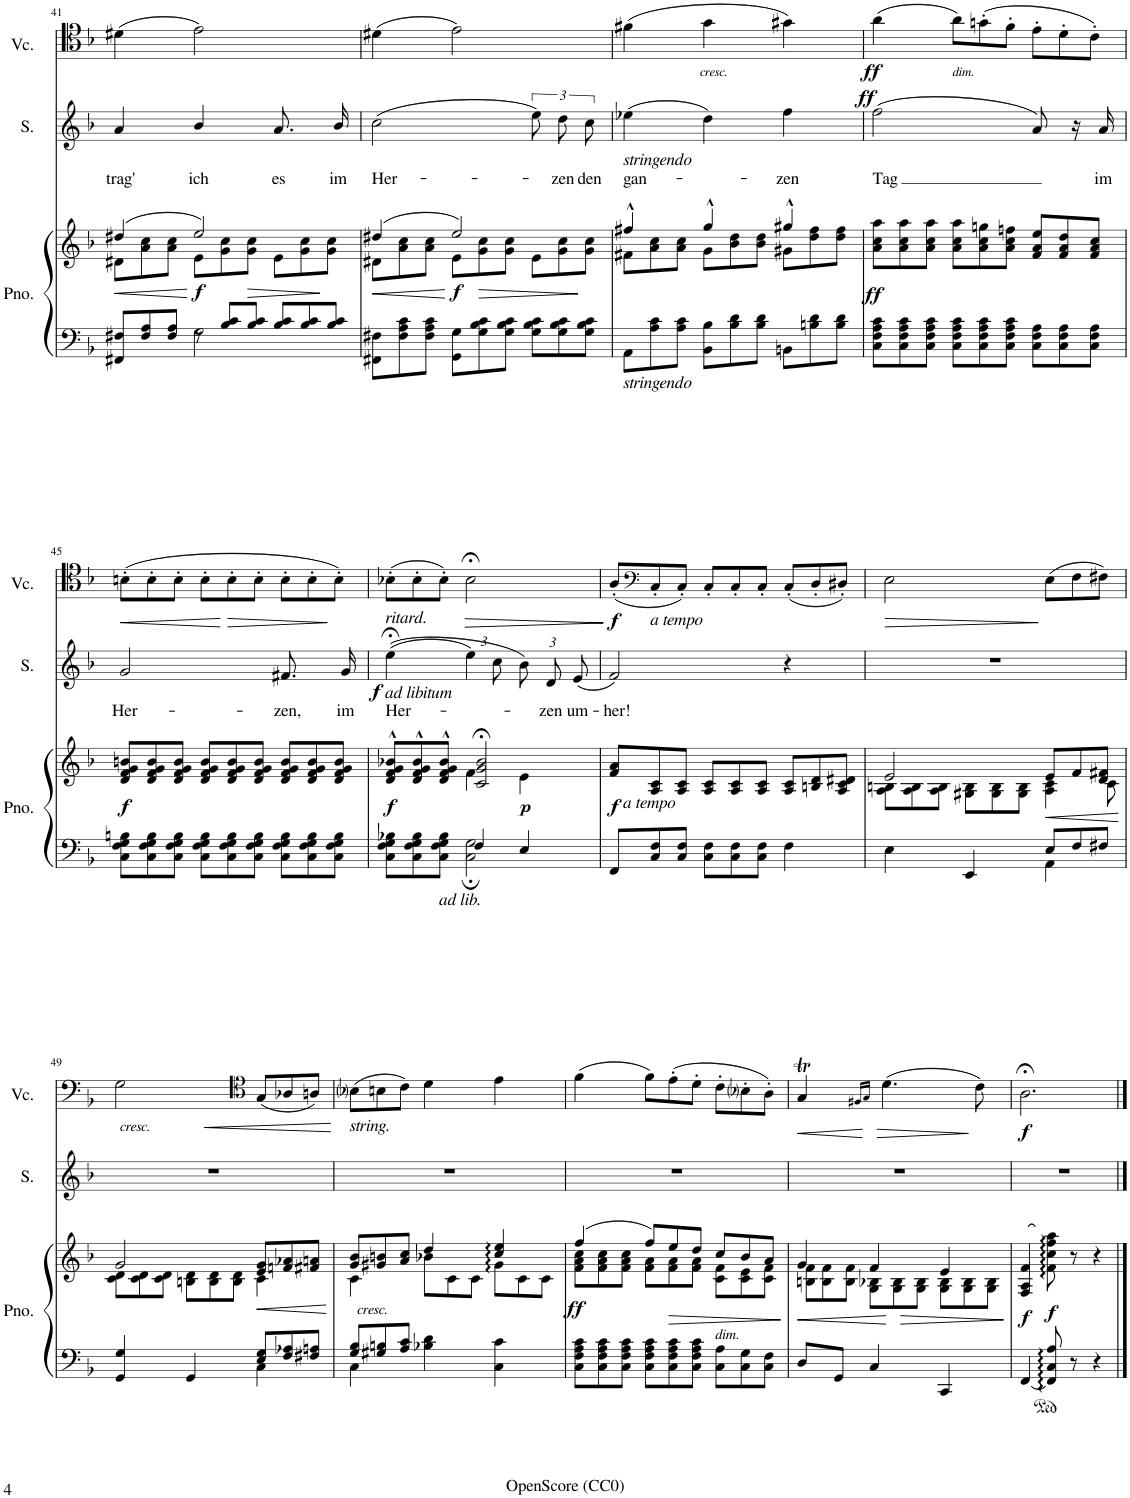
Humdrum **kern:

**kern	**kern	**dynam	**kern	**text	**dynam	**kern	**dynam
*part3	*part3	*part3	*part2	*part2	*part2	*part1	*part1
*staff4	*staff3	*staff3/4	*staff2	*staff2	*staff2	*staff1	*staff1
*I"Pianoforte	*	*	*I"Singstimme Voice	*	*	*I"Violoncello	*
*I'Pno.	*	*	*I'S.	*	*	*I'Vc.	*
!!LO:PB:g=z
*clefF4	*clefG2	*	*clefG2	*	*	*clefC4	*
*k[b-]	*k[b-]	*	*k[b-]	*	*	*k[b-]	*
*M3/4	*M3/4	*	*M3/4	*	*	*M3/4	*
*Xbrackettup	*	*	*	*	*	*	*
=41	=41	=41	=41	=41	=41	=41	=41
*^	*	*	*	*	*	*	*
!	!	!	!LO:HP:b	!	!	!	!	!
*	*	*^	*	*	*	*	*	*
*	*	*	*Xbrackettup	*	*	*	*	*	*
!	!	!	!	!	!	!LO:LY:b	!	!	!
12FF#X/ 12F#X/L	4ryy	(4dd#X/	12d#X\L	<	4a/	trag'	.	(4d#X\	.
12F#/ 12A/	.	.	12a\ 12cc\	.	.	.	.	.	.
12F#/ 12A/J	.	.	12a\ 12cc\J	.	.	.	.	.	.
*brackettup	*	*	*	*	*	*	*	*	*
!	!	!	!	!LO:DY:b	!	!LO:LY:b	!	!	!
12r	2G\	2ee/)	12e\L	f	4b-/	ich	.	2e\)	.
12B-/ 12c/L	.	.	12g\ 12cc\	.	.	.	.	.	.
!	!	!	!	!LO:HP:b	!	!	!	!	!
12B-/ 12c/J	.	.	12g\ 12cc\J	>	.	.	.	.	.
*Xbrackettup	*	*	*	*	*	*	*	*	*
!	!	!	!	!	!	!LO:LY:b	!	!	!
12B-/ 12c/L	.	.	12e\L	.	8.a/L	es	.	.	.
12B-/ 12c/	.	.	12g\ 12cc\	.	.	.	.	.	.
12B-/ 12c/J	.	.	12g\ 12cc\J	[	.	.	.	.	.
!	!	!	!	!	!	!LO:LY:b	!	!	!
.	.	.	.	.	16b-/Jk	im	.	.	.
*v	*v	*	*	*	*	*	*	*	*
=42	=42	=42	=42	=42	=42	=42	=42	=42
!	!	!	!LO:HP:b	!	!LO:LY:b	!	!	!
12FF#X\ 12F#X\L	(4dd#X/	12d#X\L	<	(2cc\	Her-	.	(4d#X\	.
12F#\ 12A\ 12c\	.	12a\ 12cc\	.	.	.	.	.	.
12F#\ 12A\ 12c\J	.	12a\ 12cc\J	.	.	.	.	.	.
!	!	!	!LO:DY:n=1:b	!	!	!	!	!
12GG\ 12G\L	2ee/)	12e\L	] f	.	.	.	2e\)	.
!	!	!	!LO:HP:b	!	!	!	!	!
12G\ 12B-\ 12c\	.	12g\ 12cc\	>	.	.	.	.	.
12G\ 12B-\ 12c\J	.	12g\ 12cc\J	.	.	.	.	.	.
12G\ 12B-\ 12c\L	.	12e\L	.	12ee\L)	.	.	.	.
!	!	!	!	!	!LO:LY:b	!	!	!
12G\ 12B-\ 12c\	.	12g\ 12cc\	.	12dd\	-zen	.	.	.
!	!	!	!	!	!LO:LY:b	!	!	!
12G\ 12B-\ 12c\J	.	12g\ 12cc\J	[	12cc\J	den	.	.	.
=43	=43	=43	=43	=43	=43	=43	=43	=43
!	!	!	!	!LO:TX:b:i:t=stringendo	!	!	!	!
!LO:TX:b:i:t=stringendo	!	!	!	!	!	!	!	!
!	!	!	!	!	!LO:LY:b	!	!	!
12AA\L	4ff#X^^/	12f#X\L	.	(4ee-X\	gan-	.	(4f#X\	.
12A\ 12c\	.	12a\ 12cc\	.	.	.	.	.	.
12A\ 12c\J	.	12a\ 12cc\J	.	.	.	.	.	.
!	!	!	!	!	!	!	!LO:TX:b:i:t=cresc.	!
12BB-\ 12B-\L	4gg^^/	12g\L	.	4dd\)	.	.	4g\	.
12B-\ 12d\	.	12b-\ 12dd\	.	.	.	.	.	.
12B-\ 12d\J	.	12b-\ 12dd\J	.	.	.	.	.	.
!	!	!	!	!	!LO:LY:b	!	!	!
12BBn\L	4gg#X^^/	12g#X\L	.	4ff\	-zen	.	4g#X\)	.
12Bn\ 12d\	.	12dd\ 12ff#\	.	.	.	.	.	.
12B\ 12d\J	.	12dd\ 12ff#\J	.	.	.	.	.	.
=44	=44	=44	=44	=44	=44	=44	=44	=44
!	!	!	!LO:DY:b	!	!LO:LY:b	!LO:DY:a	!	!LO:DY:b
*	*v	*v	*	*	*	*	*	*
12C\ 12F\ 12A\ 12c\L	12a\ 12cc\ 12aa\L	ff	(2ff\	Tag	ff	(4a\	ff
12C\ 12F\ 12A\ 12c\	12a\ 12cc\ 12aa\	.	.	.	.	.	.
12C\ 12F\ 12A\ 12c\J	12a\ 12cc\ 12aa\J	.	.	.	.	.	.
*	*	*	*	*	*	*Xbrackettup	*
!	!	!	!	!	!	!LO:TX:b:i:t=dim.	!
12C\ 12F\ 12A\ 12c\L	12a\ 12cc\ 12aa\L	.	.	.	.	12a\L)	.
12C\ 12F\ 12A\ 12c\	12a\ 12cc\ 12ggn\	.	.	.	.	(12gn'\	.
12C\ 12F\ 12A\ 12c\J	12a\ 12cc\ 12ffn\J	.	.	.	.	12f'\J	.
12C\ 12F\ 12A\L	12f/ 12a/ 12ee/L	.	8a/)	.	.	12e'\L	.
12C\ 12F\ 12A\	12f/ 12a/ 12dd/	.	.	.	.	12d'\	.
.	.	.	16r	.	.	.	.
12C\ 12F\ 12A\J	12f/ 12a/ 12cc/J	.	.	.	.	12c'\J)	.
!	!	!	!	!LO:LY:b	!	!	!
.	.	.	16a/	im	.	.	.
!!LO:LB:g=z
=45	=45	=45	=45	=45	=45	=45	=45
!	!	!LO:DY:b	!	!LO:LY:b	!	!	!LO:HP:b
12C\ 12F\ 12G\ 12Bn\L	12d/ 12f/ 12g/ 12bn/L	f	2g/	Her-	.	(12Bn'\L	<
12C\ 12F\ 12G\ 12B\	12d/ 12f/ 12g/ 12b/	.	.	.	.	12B'\	.
12C\ 12F\ 12G\ 12B\J	12d/ 12f/ 12g/ 12b/J	.	.	.	.	12B'\J	.
12C\ 12F\ 12G\ 12B\L	12d/ 12f/ 12g/ 12b/L	.	.	.	.	12B'\L	.
!	!	!	!	!	!	!	!LO:HP:n=1:b
12C\ 12F\ 12G\ 12B\	12d/ 12f/ 12g/ 12b/	.	.	.	.	12B'\	[ >
12C\ 12F\ 12G\ 12B\J	12d/ 12f/ 12g/ 12b/J	.	.	.	.	12B'\J	.
!	!	!	!	!LO:LY:b	!	!	!
12C\ 12F\ 12G\ 12B\L	12d/ 12f/ 12g/ 12b/L	.	8.f#X/L	-zen,	.	12B'\L	.
12C\ 12F\ 12G\ 12B\	12d/ 12f/ 12g/ 12b/	.	.	.	.	12B'\	.
12C\ 12F\ 12G\ 12B\J	12d/ 12f/ 12g/ 12b/J	.	.	.	.	12B'\J)	]
!	!	!	!	!LO:LY:b	!	!	!
.	.	.	16g/Jk	im	.	.	.
=46	=46	=46	=46	=46	=46	=46	=46
*^	*^	*	*	*	*	*	*
!	!	!	!	!	!	!	!	!LO:TX:b:i:t=ritard.	!
!	!	!	!	!	!LO:TX:b:i:t=ad libitum	!	!	!	!
!	!	!	!	!LO:DY:b	!	!LO:LY:b	!LO:DY:b	!	!
12C\ 12F\ 12G\ 12B-X\L	4ryy	12d/^^ 12f/^^ 12g/^^ 12b-X/^^L	4ryy	f	((4ee;<\	Her-	f	(12B-X'\L	.
12C\ 12F\ 12G\ 12B-\	.	12d/^^ 12f/^^ 12g/^^ 12b-/^^	.	.	.	.	.	12B-'\	.
!LO:TX:b:i:t=ad lib.	!	!	!	!	!	!	!	!	!
12C\ 12F\ 12G\ 12B-\J	.	12d/^^ 12f/^^ 12g/^^ 12b-/^^J	.	.	.	.	.	12B-'\J)	.
*	*	*	*	*	*Xbrackettup	*	*	*	*
!	!	!	!	!	!	!	!	!	!LO:HP:b
4F/	2C\; 2G\;	2c/;< 2g/;< 2b-/;<	4f\	.	6ee\)	.	.	2B-;<\	>
.	.	.	.	.	12cc\	.	.	.	.
!	!	!	!	!LO:DY:b	!	!	!	!	!
4E/	.	.	4e\	p	12b-/L)	.	.	.	.
!	!	!	!	!	!	!LO:LY:b	!	!	!
.	.	.	.	.	12d/	-zen	.	.	.
!	!	!	!	!	!	!LO:LY:b	!	!	!
.	.	.	.	.	(12e/J	um-	.	.	.
*v	*v	*	*	*	*	*	*	*	*
*	*v	*v	*	*	*	*	*	*
.	.	.	.	.	.	.	]
=47	=47	=47	=47	=47	=47	=47	=47
!	!LO:TX:b:i:t=a tempo	!	!	!	!	!	!
!	!	!LO:DY:b	!	!LO:LY:b	!	!	!LO:DY:b
12FF/L	12f/ 12a/L	f	2f/)	-her!	.	(12A'/L	f
*	*	*	*	*	*	*clefF4	*
!	!	!	!	!	!	!LO:TX:b:i:t=a tempo	!
12C/ 12F/	12A/ 12c/	.	.	.	.	12C'/	.
12C/ 12F/J	12A/ 12c/J	.	.	.	.	12C'/J)	.
12C\ 12F\L	12A/ 12c/L	.	.	.	.	12C'/L	.
12C\ 12F\	12A/ 12c/	.	.	.	.	12C'/	.
12C\ 12F\J	12A/ 12c/J	.	.	.	.	12C'/J	.
4F\	12A/ 12c/L	.	4r	.	.	(12C'/L	.
.	12Bn/ 12d/	.	.	.	.	12D'/	.
.	12A/ 12c/ 12d#X/J	.	.	.	.	12D#X'/J)	.
=48	=48	=48	=48	=48	=48	=48	=48
*^	*^	*	*	*	*	*	*
!	!	!	!	!	!	!	!	!	!LO:HP:b
4E\	4ryy	2e/	12A\ 12Bn\L	.	2.r	.	.	2E\	>
.	.	.	12A\ 12B\	.	.	.	.	.	.
.	.	.	12A\ 12B\J	.	.	.	.	.	.
4EE/	4ryy	.	12G#X\ 12B\L	.	.	.	.	.	.
.	.	.	12G#\ 12B\	.	.	.	.	.	.
.	.	.	12G#\ 12B\J	.	.	.	.	.	.
!	!	!	!	!LO:HP:b	!	!	!	!	!
*	*	*	*brackettup	*	*	*	*	*	*
12E/L	4AA\	12e/L	6A\ 6c\	<	.	.	.	(12E\L	]
12F/	.	12f/	.	.	.	.	.	12F\	.
12F#X/J	.	12d/ 12f#X/J	12c\	.	.	.	.	12F#X\J)	.
*v	*v	*	*	*	*	*	*	*	*
*	*v	*v	*	*	*	*	*	*
.	.	]	.	.	.	.	.
!!LO:LB:g=z
=49	=49	=49	=49	=49	=49	=49	=49
*^	*^	*	*	*	*	*	*
*	*	*	*Xbrackettup	*	*	*	*	*	*
!	!	!	!	!	!	!	!	!LO:TX:b:i:t=cresc.	!
!	!	!	!	!	!	!	!	!	!LO:HP:b
4GG/ 4G/	2ryy	2g/	12c\ 12d\L	.	2.r	.	.	2G\	<
.	.	.	12c\ 12d\	.	.	.	.	.	.
.	.	.	12c\ 12d\J	.	.	.	.	.	.
4GG/	.	.	12Bn\ 12d\L	.	.	.	.	.	.
.	.	.	12B\ 12d\	.	.	.	.	.	.
.	.	.	12B\ 12d\J	.	.	.	.	.	.
*	*	*	*	*	*	*	*	*clefC4	*
!	!	!	!	!LO:HP:b	!	!	!	!	!
4C\	12E/ 12G/L	12e/ 12g/L	4c\	<	.	.	.	(12G/L	.
.	12F/ 12A-X/	12fn/ 12a-X/	.	.	.	.	.	12A-X/	.
.	12F#X/ 12An/J	12f#X/ 12an/J	.	.	.	.	.	12An/J)	.
*v	*v	*	*	*	*	*	*	*	*
*	*v	*v	*	*	*	*	*	*
.	.	[	.	.	.	.	[
=50	=50	=50	=50	=50	=50	=50	=50
*^	*^	*	*	*	*	*	*
!	!	!	!	!	!	!	!	!LO:TX:b:i:t=string.	!
4C\	12G/ 12B-/L	12g/ 12b-/L	4c\	.	2.r	.	.	(12B-i\L	.
!	!	!LO:TX:b:i:t=cresc.	!	!	!	!	!	!	!
.	12G#X/ 12Bn/	12g#X/ 12bn/	.	.	.	.	.	12Bn\	.
.	12A/ 12c/J	12a/ 12cc/J	.	.	.	.	.	12c\J)	.
4B-X\ 4d\	2ryy	4dd/	12b-X\L	.	.	.	.	4d\	.
.	.	.	12c\	.	.	.	.	.	.
.	.	.	12c\J	.	.	.	.	.	.
4C\ 4c\	.	4cc/:: 4ee/::	12g#\L	.	.	.	.	4e\	.
.	.	.	12c\	.	.	.	.	.	.
.	.	.	12c\J	.	.	.	.	.	.
*v	*v	*	*	*	*	*	*	*	*
=51	=51	=51	=51	=51	=51	=51	=51	=51
!	!	!	!LO:DY:b	!	!	!	!	!
12C\ 12F\ 12A\ 12c\L	(4ff/	12f\ 12a\ 12cc\L	ff	2.r	.	.	(4f\	.
12C\ 12F\ 12A\ 12c\	.	12f\ 12a\ 12cc\	.	.	.	.	.	.
12C\ 12F\ 12A\ 12c\J	.	12f\ 12a\ 12cc\J	.	.	.	.	.	.
12C\ 12F\ 12A\ 12c\L	12ff/L)	12f\ 12a\L	.	.	.	.	12f\L)	.
!	!	!	!LO:HP:b	!	!	!	!	!
12C\ 12F\ 12A\ 12c\	12ee/	12f\ 12a\	>	.	.	.	(12e'\	.
12C\ 12F\ 12A\ 12c\J	12dd/J	12f\ 12a\J	.	.	.	.	12d'\J	.
!LO:TX:a:i:t=dim.	!	!	!	!	!	!	!	!
12C\ 12A\L	12cc/L	12c\ 12f\L	.	.	.	.	12c'\L	.
12C\ 12G\	12b-/	12c\ 12e\	.	.	.	.	12B-i'\	.
12C\ 12F\J	12a/J	12c\ 12f\J	.	.	.	.	12A'\J)	.
*	*v	*v	*	*	*	*	*	*
.	.	[	.	.	.	.	.
=52	=52	=52	=52	=52	=52	=52	=52
*	*^	*	*	*	*	*	*
!	!	!	!	!	!	!	!	!LO:HP:b
8D/L	4g/	12Bn\ 12f\L	.	2.r	.	.	4GT/	<
.	.	12B\ 12f\	.	.	.	.	.	.
8GG/J	.	.	.	.	.	.	.	.
.	.	12B\ 12f\J	.	.	.	.	.	.
.	.	.	.	.	.	.	16qF#X/LL	.
.	.	.	.	.	.	.	16qG/JJ	.
!	!	!	!	!	!	!	!	!LO:HP:n=1:b
4C/	4f/	12G\ 12B-X\L	.	.	.	.	(4.d\	[ >
.	.	12G\ 12B-\	]	.	.	.	.	.
.	.	12G\ 12B-\J	.	.	.	.	.	.
4CC/	4e/	12G\ 12B-\L	.	.	.	.	.	.
.	.	12G\ 12B-\	.	.	.	.	.	.
.	.	.	.	.	.	.	8c\)	]
.	.	12G\ 12B-\J	.	.	.	.	.	.
=53	=53	=53	=53	=53	=53	=53	=53	=53
!	!	!	!LO:DY:b	!	!	!	!	!LO:DY:b
*	*v	*v	*	*	*	*	*	*
[4FF/	4F/ 4A/ [>4f/	f	2.r	.	.	2.A;<\	f
!	!	!LO:DY:b	!	!	!	!	!
8FF/]: 8C/: 8A/:	8f\]:: 8cc\:: 8ff\:: 8aa\::	f	.	.	.	.	.
8r	8r	.	.	.	.	.	.
4r	4r	.	.	.	.	.	.
==	==	==	==	==	==	==	==
*-	*-	*-	*-	*-	*-	*-	*-
